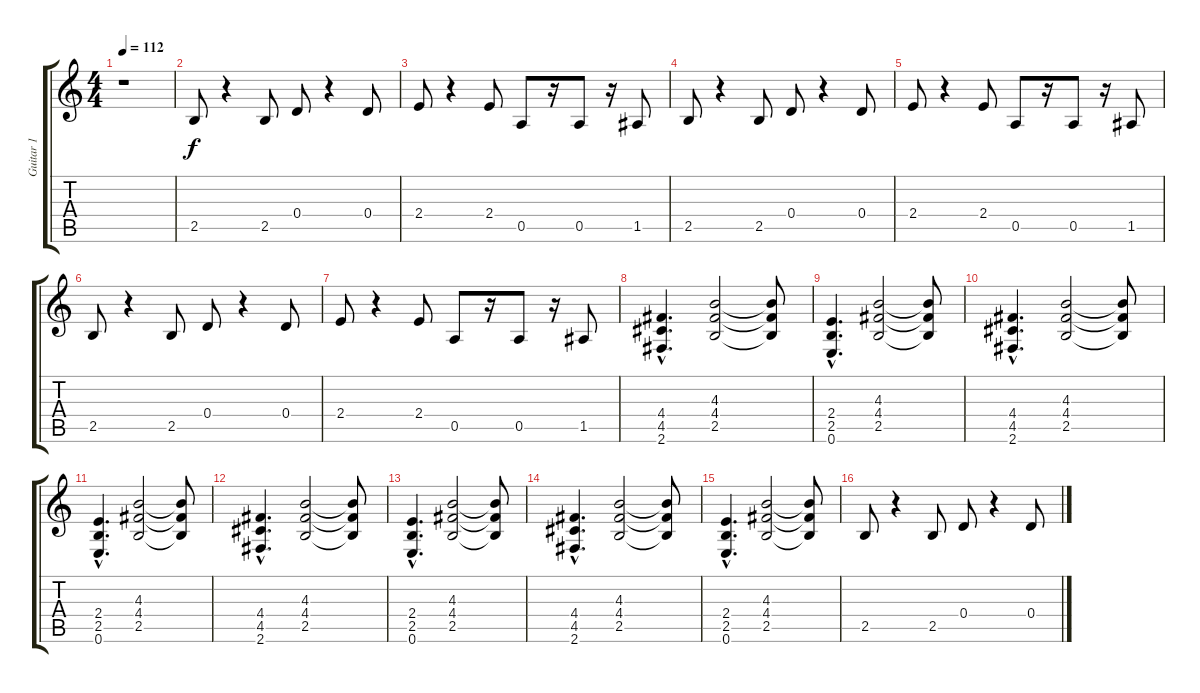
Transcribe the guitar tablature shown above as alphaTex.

\track ("Guitar 1" "Guitar 1") {instrument overdrivenguitar}
\staff {score tabs}
\tuning (E4 B3 G3 D3 A2 E2) {hide}
\ts (4 4)
\tempo 112
\clef g2
\ks c
r.1{dy f instrument overdrivenguitar} |
2.5.8 r.4 2.5.8 0.4.8 r.4 0.4.8 |
2.4.8 r.4 2.4.8 0.5.8 r.16 0.5.8 r.16 1.5.8 |
2.5.8 r.4 2.5.8 0.4.8 r.4 0.4.8 |
2.4.8 r.4 2.4.8 0.5.8 r.16 0.5.8 r.16 1.5.8 |
2.5.8 r.4 2.5.8 0.4.8 r.4 0.4.8 |
2.4.8 r.4 2.4.8 0.5.8 r.16 0.5.8 r.16 1.5.8 |
(4.4{hac} 4.5{hac} 2.6{hac}).4{d} (4.3 4.4 2.5).2 (4.3{t} 4.4{t} 2.5{t}).8 |
(2.4{hac} 2.5{hac} 0.6{hac}).4{d} (4.3 4.4 2.5).2 (4.3{t} 4.4{t} 2.5{t}).8 |
(4.4{hac} 4.5{hac} 2.6{hac}).4{d} (4.3 4.4 2.5).2 (4.3{t} 4.4{t} 2.5{t}).8 |
(2.4{hac} 2.5{hac} 0.6{hac}).4{d} (4.3 4.4 2.5).2 (4.3{t} 4.4{t} 2.5{t}).8 |
(4.4{hac} 4.5{hac} 2.6{hac}).4{d} (4.3 4.4 2.5).2 (4.3{t} 4.4{t} 2.5{t}).8 |
(2.4{hac} 2.5{hac} 0.6{hac}).4{d} (4.3 4.4 2.5).2 (4.3{t} 4.4{t} 2.5{t}).8 |
(4.4{hac} 4.5{hac} 2.6{hac}).4{d} (4.3 4.4 2.5).2 (4.3{t} 4.4{t} 2.5{t}).8 |
(2.4{hac} 2.5{hac} 0.6{hac}).4{d} (4.3 4.4 2.5).2 (4.3{t} 4.4{t} 2.5{t}).8 |
2.5.8 r.4 2.5.8 0.4.8 r.4 0.4.8
